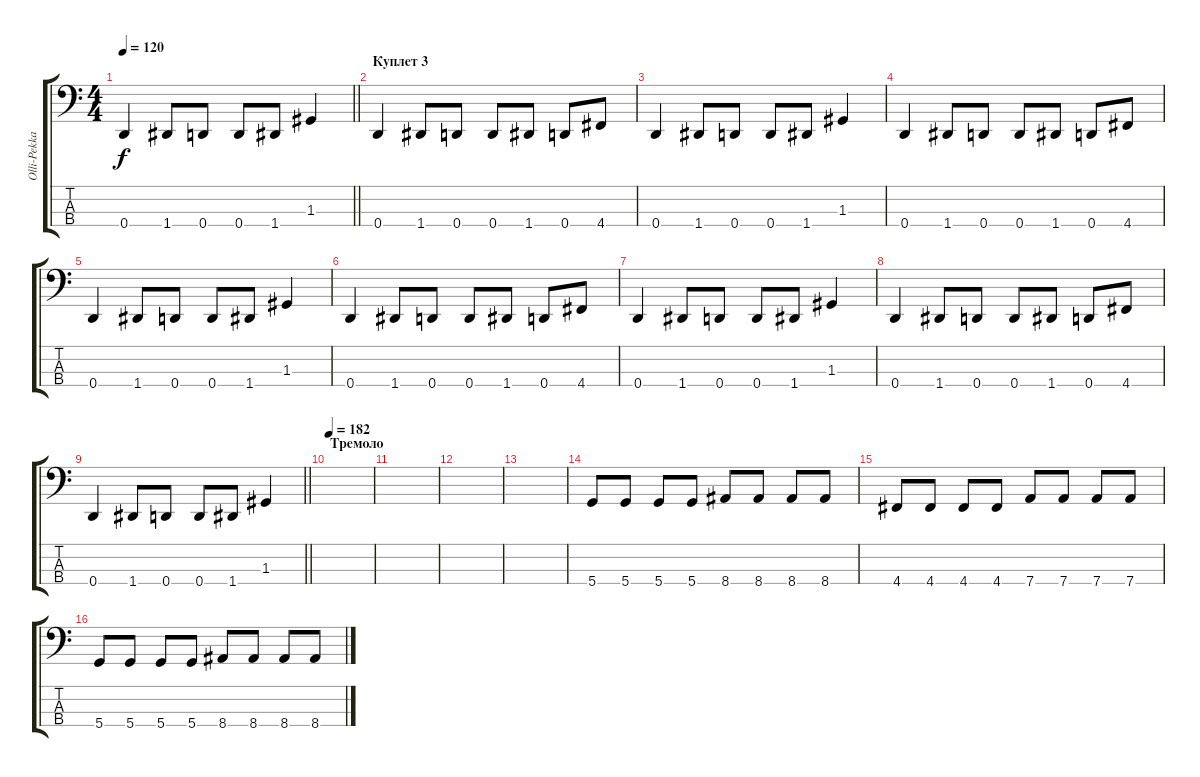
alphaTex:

\track ("Olli-Pekka Laine" "Olli-Pekka") {instrument electricbassfinger}
\staff {score tabs}
\tuning (F2 C2 G1 D1) {hide}
\ts (4 4)
\tempo 120
\clef f4
\barLineRight lightlight
\ks c
0.4.4{dy f} 1.4.8 0.4.8 0.4.8 1.4.8 1.3.4 |
\section ("" "Куплет 3")
0.4.4 1.4.8 0.4.8 0.4.8 1.4.8 0.4.8 4.4.8 |
0.4.4 1.4.8 0.4.8 0.4.8 1.4.8 1.3.4 |
0.4.4 1.4.8 0.4.8 0.4.8 1.4.8 0.4.8 4.4.8 |
0.4.4 1.4.8 0.4.8 0.4.8 1.4.8 1.3.4 |
0.4.4 1.4.8 0.4.8 0.4.8 1.4.8 0.4.8 4.4.8 |
0.4.4 1.4.8 0.4.8 0.4.8 1.4.8 1.3.4 |
0.4.4 1.4.8 0.4.8 0.4.8 1.4.8 0.4.8 4.4.8 |
\barLineRight lightlight
0.4.4 1.4.8 0.4.8 0.4.8 1.4.8 1.3.4 |
\section ("" "Тремоло")
\tempo 182
|
|
|
|
5.4.8 5.4.8 5.4.8 5.4.8 8.4.8 8.4.8 8.4.8 8.4.8 |
4.4.8 4.4.8 4.4.8 4.4.8 7.4.8 7.4.8 7.4.8 7.4.8 |
5.4.8 5.4.8 5.4.8 5.4.8 8.4.8 8.4.8 8.4.8 8.4.8
